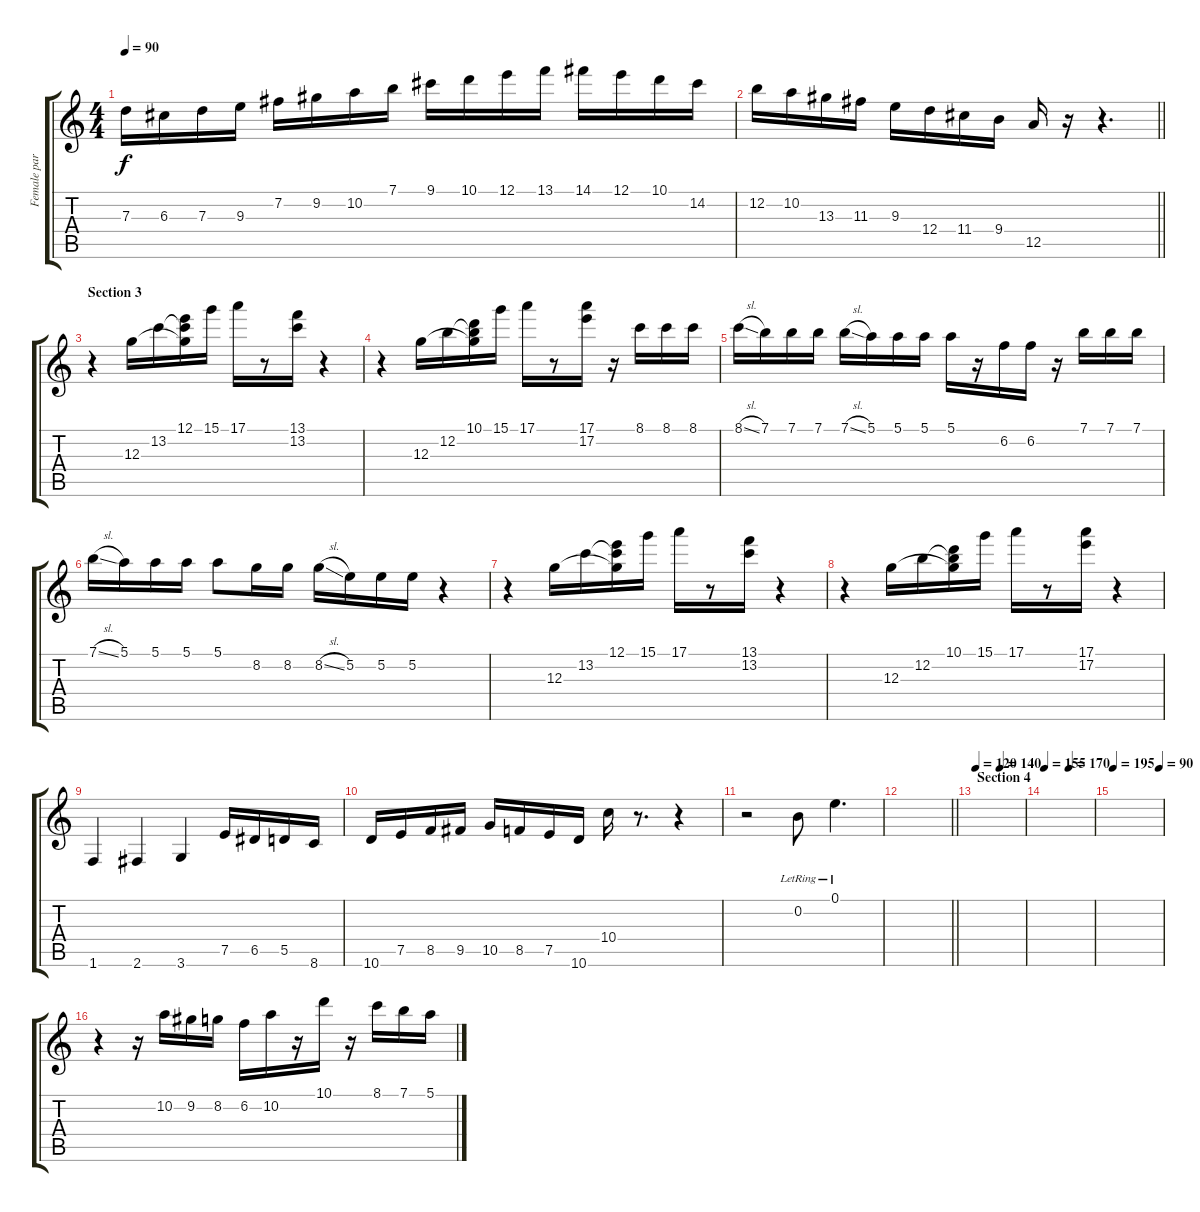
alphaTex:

\track ("Female part" "Female par") {instrument acousticguitarnylon}
\staff {score tabs}
\tuning (E4 B3 G3 D3 A2 E2) {hide}
\ts (4 4)
\tempo 90
\clef g2
\ks c
7.3.16{dy f} 6.3.16 7.3.16 9.3.16 7.2.16 9.2.16 10.2.16 7.1.16 9.1.16 10.1.16 12.1.16 13.1.16 14.1.16 12.1.16 10.1.16 14.2.16 |
\barLineRight lightlight
12.2.16 10.2.16 13.3.16 11.3.16 9.3.16 12.4.16 11.4.16 9.4.16 12.5.16 r.16 r.4{d} |
\section ("" "Section 3")
r.4 12.3.16 13.2.16 (12.1 13.2{t} 12.3{t}).16 15.1.16 17.1.16 r.8 (13.1 13.2).16 r.4 |
r.4 12.3.16 12.2.16 (10.1 12.2{t} 12.3{t}).16 15.1.16 17.1.16 r.8 (17.1 17.2).16 r.16 8.1.16 8.1.16 8.1.16 |
8.1{sl}.16 7.1.16 7.1.16 7.1.16 7.1{sl}.16 5.1.16 5.1.16 5.1.16 5.1.16 r.16 6.2.16 6.2.16 r.16 7.1.16 7.1.16 7.1.16 |
7.1{sl}.16 5.1.16 5.1.16 5.1.16 5.1.8 8.2.16 8.2.16 8.2{sl}.16 5.2.16 5.2.16 5.2.16 r.4 |
r.4 12.3.16 13.2.16 (12.1 13.2{t} 12.3{t}).16 15.1.16 17.1.16 r.8 (13.1 13.2).16 r.4 |
r.4 12.3.16 12.2.16 (10.1 12.2{t} 12.3{t}).16 15.1.16 17.1.16 r.8 (17.1 17.2).16 r.4 |
1.6.4 2.6.4 3.6.4 7.5.16 6.5.16 5.5.16 8.6.16 |
10.6.16 7.5.16 8.5.16 9.5.16 10.5.16 8.5.16 7.5.16 10.6.16 10.4.16 r.8{d} r.4 |
r.2 0.2{lr}.8 0.1{lr}.4{d} |
\barLineRight lightlight
|
\section ("" "Section 4")
\tempo 120
\tempo (140 0.5)
|
\tempo 155
\tempo (170 0.5)
|
\tempo 195
\tempo (90 0.9375)
|
r.4 r.16 10.2.16 9.2.16 8.2.16 6.2.16 10.2.16 r.16 10.1.16 r.16 8.1.16 7.1.16 5.1.16
